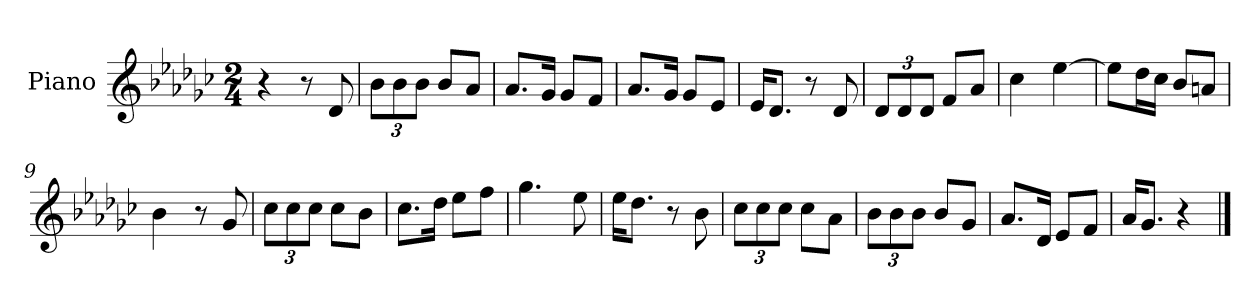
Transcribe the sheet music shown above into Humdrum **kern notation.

**kern
*part1
*staff1
*I"Piano
*I'Pno
*clefG2
*k[b-e-a-d-g-c-]
*M2/4
=1
4r
8r
8d-/
=2
12b-\L
12b-\
12b-\J
8b-/L
8a-/J
=3
8.a-/L
16g-/Jk
8g-/L
8f/J
=4
8.a-/L
16g-/Jk
8g-/L
8e-/J
=5
16e-/KL
8.d-/J
8r
8d-/
=6
12d-/L
12d-/
12d-/J
8f/L
8a-/J
=7
4cc-\
[4ee-\
=8
8ee-\L]
16dd-\L
16cc-\JJ
8b-/L
8an/J
=9
4b-\
8r
8g-/
=10
12cc-\L
12cc-\
12cc-\J
8cc-\L
8b-\J
=11
8.cc-\L
16dd-\Jk
8ee-\L
8ff\J
=12
4.gg-\
8ee-\
=13
16ee-\KL
8.dd-\J
8r
8b-\
=14
12cc-\L
12cc-\
12cc-\J
8cc-\L
8a-\J
=15
12b-\L
12b-\
12b-\J
8b-/L
8g-/J
=16
8.a-/L
16d-/Jk
8e-/L
8f/J
=17
16a-/KL
8.g-/J
4r
==
*-
